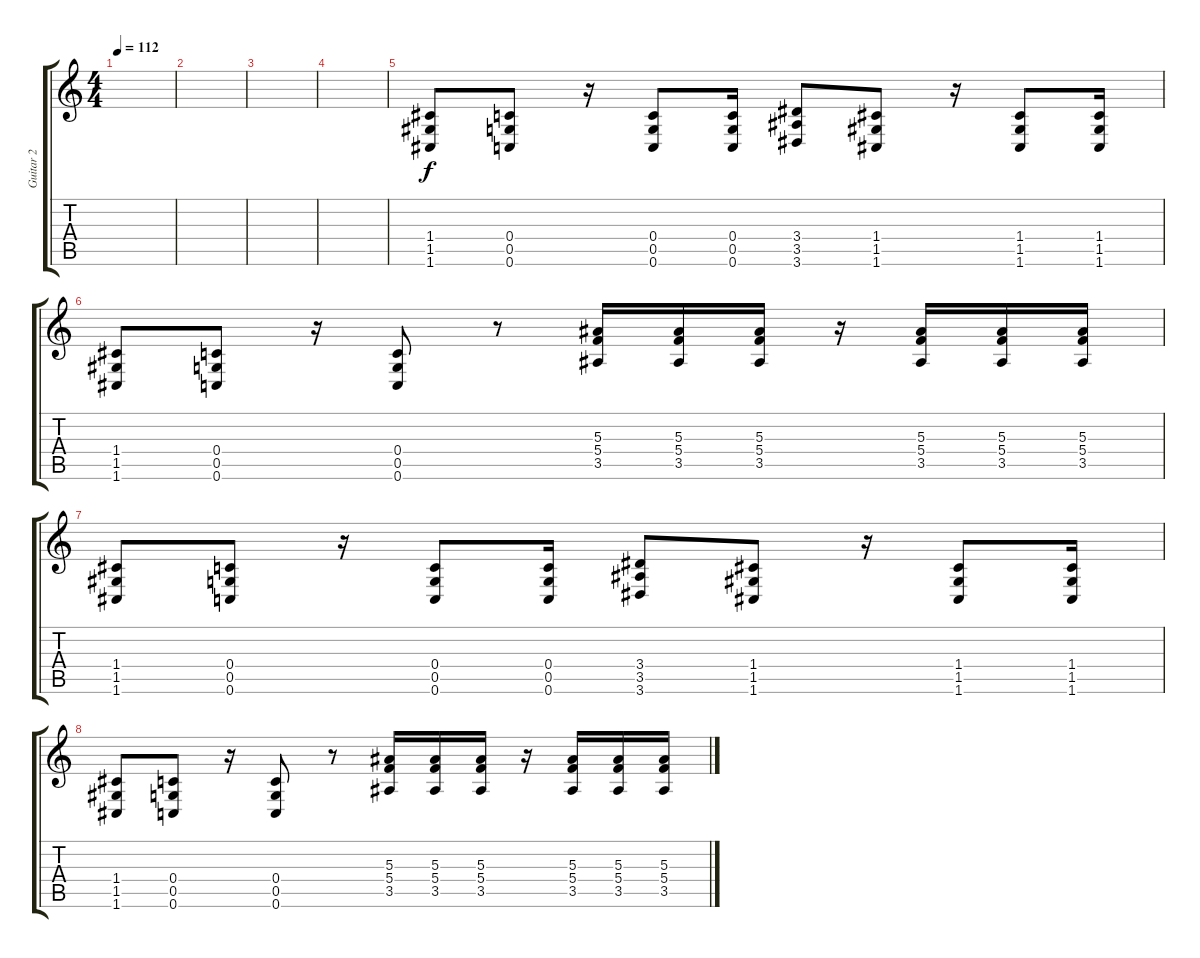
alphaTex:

\track ("Guitar 2" "Guitar 2") {instrument distortionguitar}
\staff {score tabs}
\tuning (D4 A3 F3 C3 G2 C2) {hide}
\ts (4 4)
\tempo 112
\clef g2
\ks c
|
|
|
|
(1.4 1.5 1.6).8{instrument distortionguitar} (0.4 0.5 0.6).8 r.16 (0.4 0.5 0.6).8 (0.4 0.5 0.6).16 (3.4 3.5 3.6).8 (1.4 1.5 1.6).8 r.16 (1.4 1.5 1.6).8 (1.4 1.5 1.6).16 |
(1.4 1.5 1.6).8 (0.4 0.5 0.6).8 r.16 (0.4 0.5 0.6).8 r.8 (5.3 5.4 3.5).16 (5.3 5.4 3.5).16 (5.3 5.4 3.5).16 r.16 (5.3 5.4 3.5).16 (5.3 5.4 3.5).16 (5.3 5.4 3.5).16 |
(1.4 1.5 1.6).8 (0.4 0.5 0.6).8 r.16 (0.4 0.5 0.6).8 (0.4 0.5 0.6).16 (3.4 3.5 3.6).8 (1.4 1.5 1.6).8 r.16 (1.4 1.5 1.6).8 (1.4 1.5 1.6).16 |
(1.4 1.5 1.6).8 (0.4 0.5 0.6).8 r.16 (0.4 0.5 0.6).8 r.8 (5.3 5.4 3.5).16 (5.3 5.4 3.5).16 (5.3 5.4 3.5).16 r.16 (5.3 5.4 3.5).16 (5.3 5.4 3.5).16 (5.3 5.4 3.5).16
